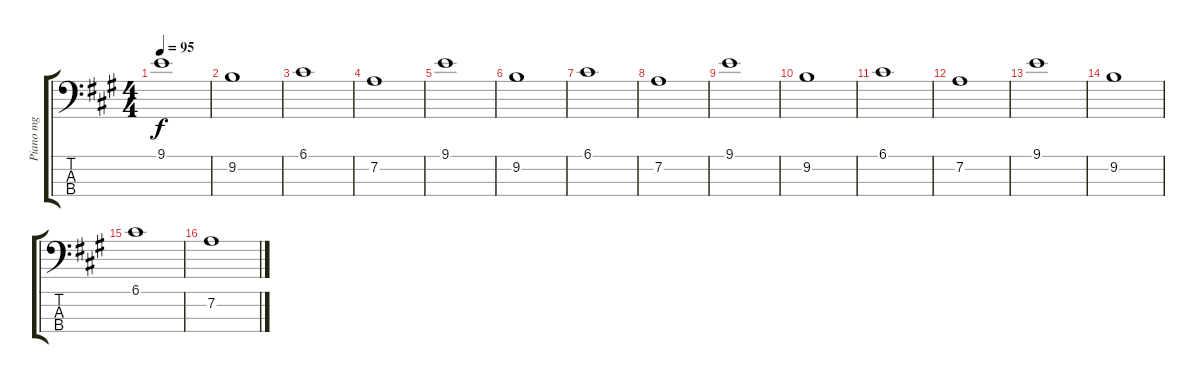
\track ("Piano mg" "Piano mg") {instrument electricbassfinger}
\staff {score tabs}
\tuning (G2 D2 A1 E1) {hide}
\ts (4 4)
\tempo 95
\clef f4
\ks a
9.1.1{dy f} |
9.2.1 |
6.1.1 |
7.2.1 |
9.1.1 |
9.2.1 |
6.1.1 |
7.2.1 |
9.1.1 |
9.2.1 |
6.1.1 |
7.2.1 |
9.1.1 |
9.2.1 |
6.1.1 |
7.2.1
